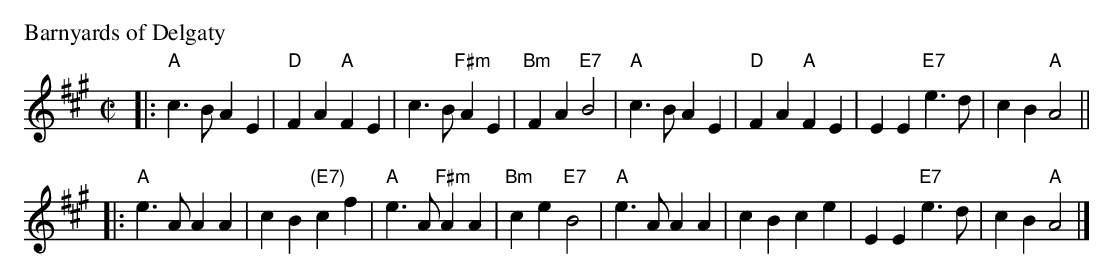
X:1
P: Barnyards of Delgaty
M: C|
L: 1/4
K: A
|:\
"A"c>B AE | "D"FA "A"FE | c>B "F#m"AE | "Bm"FA "E7"B2 |\
"A"c>B AE | "D"FA "A"FE | EE "E7"e>d | cB "A"A2 ||
|:\
"A"e>A AA | cB "(E7)"cf |  "A"e>A "F#m"AA | "Bm"ce "E7"B2 |\
"A"e>A AA | cB ce |  EE "E7"e>d | cB "A"A2 |]
